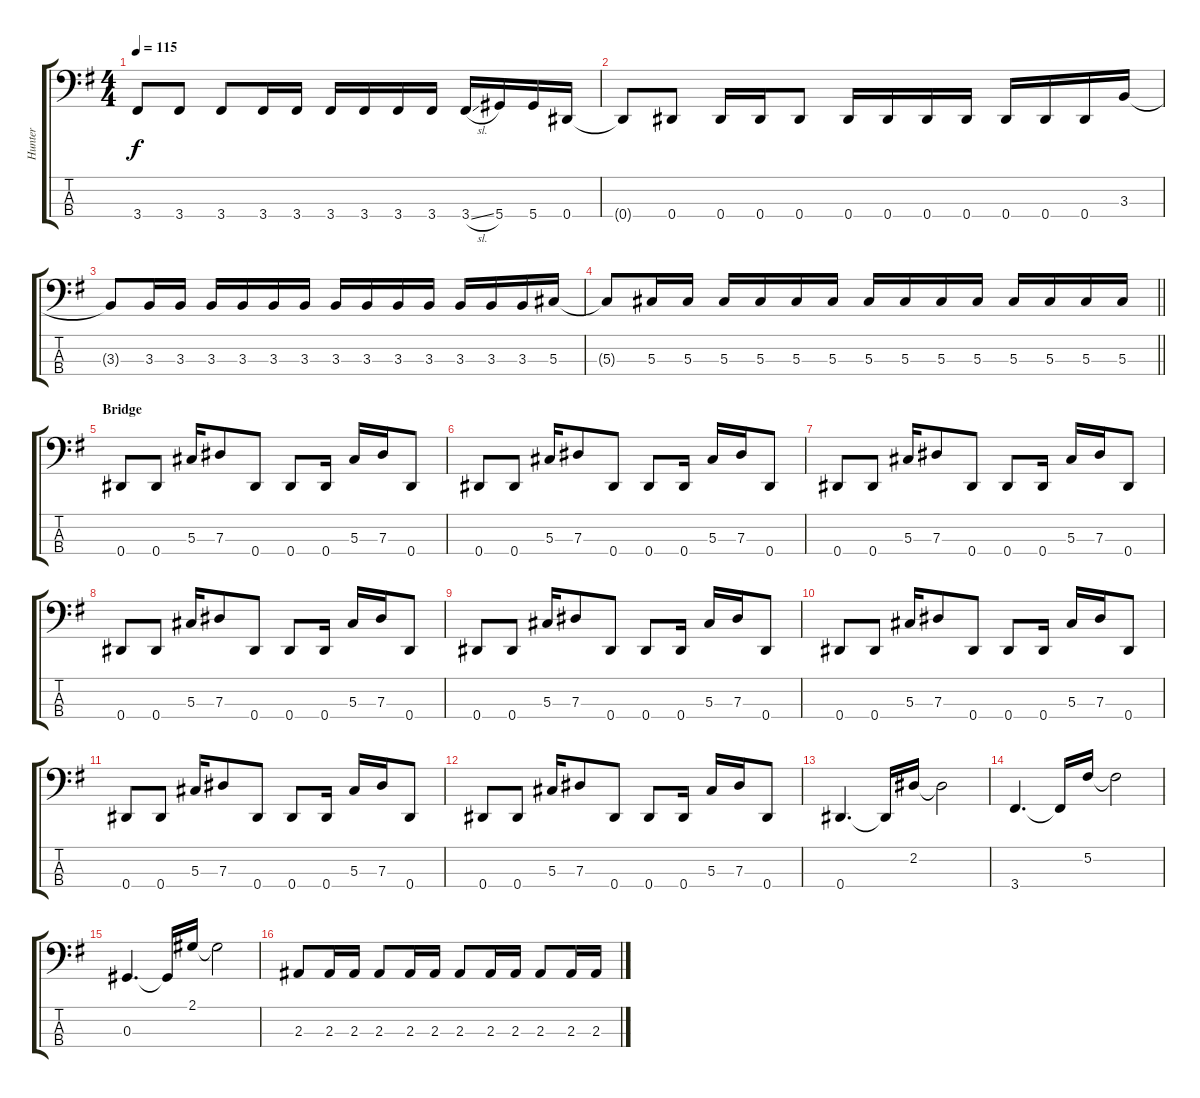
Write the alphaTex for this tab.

\track ("Hunter" "Hunter") {instrument electricbassfinger}
\staff {score tabs}
\tuning (Gb2 Db2 Ab1 Eb1) {hide}
\ts (4 4)
\tempo 115
\clef f4
\ks g
3.4{t}.8{dy f} 3.4.8 3.4.8 3.4.16 3.4.16 3.4.16 3.4.16 3.4.16 3.4.16 3.4{sl}.16 5.4.16 5.4.16 0.4.16 |
0.4{t}.8 0.4.8 0.4.16 0.4.16 0.4.8 0.4.16 0.4.16 0.4.16 0.4.16 0.4.16 0.4.16 0.4.16 3.3.16 |
3.3{t}.8 3.3.16 3.3.16 3.3.16 3.3.16 3.3.16 3.3.16 3.3.16 3.3.16 3.3.16 3.3.16 3.3.16 3.3.16 3.3.16 5.3.16 |
\barLineRight lightlight
5.3{t}.8 5.3.16 5.3.16 5.3.16 5.3.16 5.3.16 5.3.16 5.3.16 5.3.16 5.3.16 5.3.16 5.3.16 5.3.16 5.3.16 5.3.16 |
\section ("" "Bridge")
0.4.8 0.4.8 5.3.16 7.3.8 0.4.8 0.4.8 0.4.16 5.3.16 7.3.16 0.4.8 |
0.4.8 0.4.8 5.3.16 7.3.8 0.4.8 0.4.8 0.4.16 5.3.16 7.3.16 0.4.8 |
0.4.8 0.4.8 5.3.16 7.3.8 0.4.8 0.4.8 0.4.16 5.3.16 7.3.16 0.4.8 |
0.4.8 0.4.8 5.3.16 7.3.8 0.4.8 0.4.8 0.4.16 5.3.16 7.3.16 0.4.8 |
0.4.8 0.4.8 5.3.16 7.3.8 0.4.8 0.4.8 0.4.16 5.3.16 7.3.16 0.4.8 |
0.4.8 0.4.8 5.3.16 7.3.8 0.4.8 0.4.8 0.4.16 5.3.16 7.3.16 0.4.8 |
0.4.8 0.4.8 5.3.16 7.3.8 0.4.8 0.4.8 0.4.16 5.3.16 7.3.16 0.4.8 |
0.4.8 0.4.8 5.3.16 7.3.8 0.4.8 0.4.8 0.4.16 5.3.16 7.3.16 0.4.8 |
0.4.4{d} 0.4{t}.16 2.2.16 2.2{t}.2 |
3.4.4{d} 3.4{t}.16 5.2.16 5.2{t}.2 |
0.3.4{d} 0.3{t}.16 2.1.16 2.1{t}.2 |
2.3.8 2.3.16 2.3.16 2.3.8 2.3.16 2.3.16 2.3.8 2.3.16 2.3.16 2.3.8 2.3.16 2.3.16
